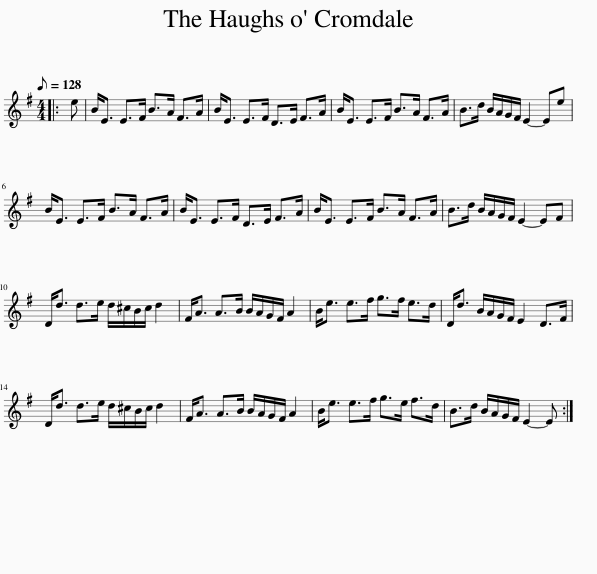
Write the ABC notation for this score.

X:1
L:1/8
Q:1/8=128
M:4/4
I:linebreak $
K:Emin
V:1 treble
V:1
|: e | B<E E>F B>A F>A | B<E E>F D>E F>A | B<E E>F B>A F>A | B>d B/A/G/F/ E2- Ee |$ %5
 B<E E>F B>A F>A | B<E E>F D>E F>A | B<E E>F B>A F>A | B>d B/A/G/F/ E2- EF |$ D<d d>e d/^c/B/c/ d2 | %10
 F<A A>B B/A/G/F/ A2 | B<e e>f g>f e>d | D<d B/A/G/F/ E2 D>F |$ D<d d>e d/^c/B/c/ d2 | F<A A>B B/A/G/F/ A2 | %15
 B<e e>f g>e f>d | B>d B/A/G/F/ E2- E :| %17
